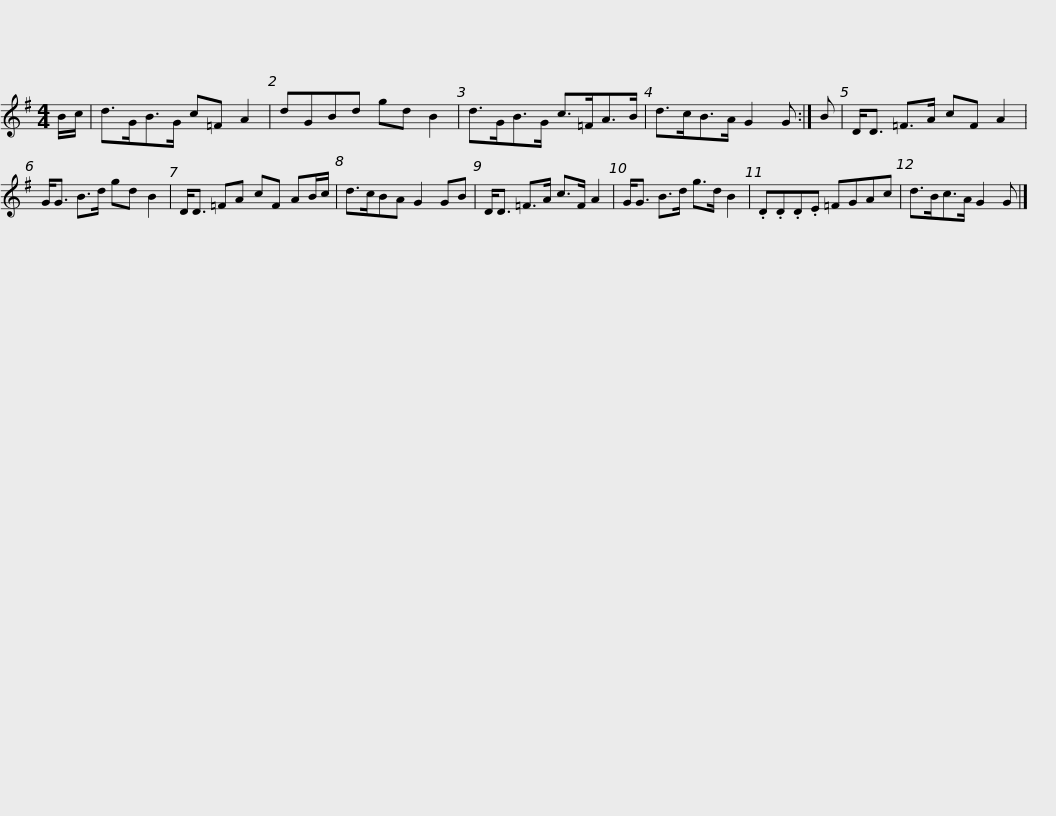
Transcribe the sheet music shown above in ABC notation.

X:1
L:1/8
M:4/4
I:linebreak $
K:G
V:1 treble
V:1
 B/c/ | d>GB>G c=F A2 | dGBd gd B2 | d>GB>G c>=FA>B | d>cB>A G2 G :| %5
 B |$ D<D =F>A cF A2 | G<G B>d gd B2 | D<D =FA cF AB/c/ | d>cBA G2 GB | %10
 D<D =F>A c>F A2 |$ G<G B>d g>d B2 | .D.D.D.E =FGAc | d>Bc>A G2 G |] %14
